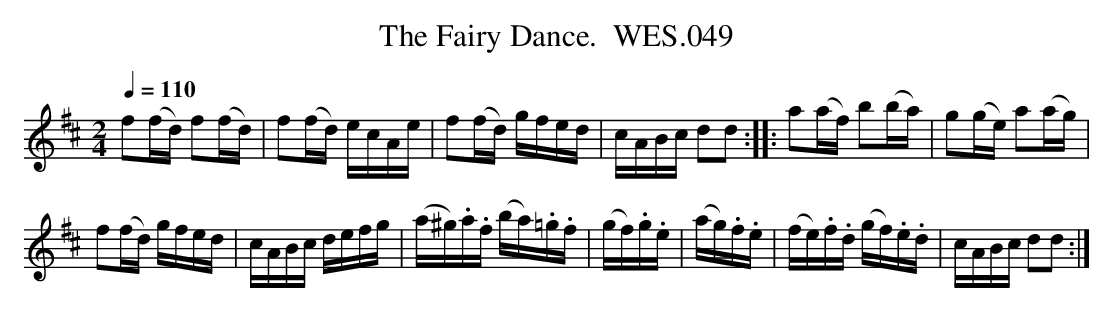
X:1
T:Fairy Dance.  WES.049, The
M:2/4
L:1/16
Q:1/4=110
K:D
f2(fd) f2(fd)|f2(fd) ecAe|f2(fd) gfed|cABc d2d2::a2(af) b2(ba)|g2(ge) a2(ag)|
f2(fd) gfed|cABc defg|(a^g).a.f (ba).=g.f|(gf).g.e| (ag).f.e| (fe).f.d (gf).e.d|cABc d2d2 :|
